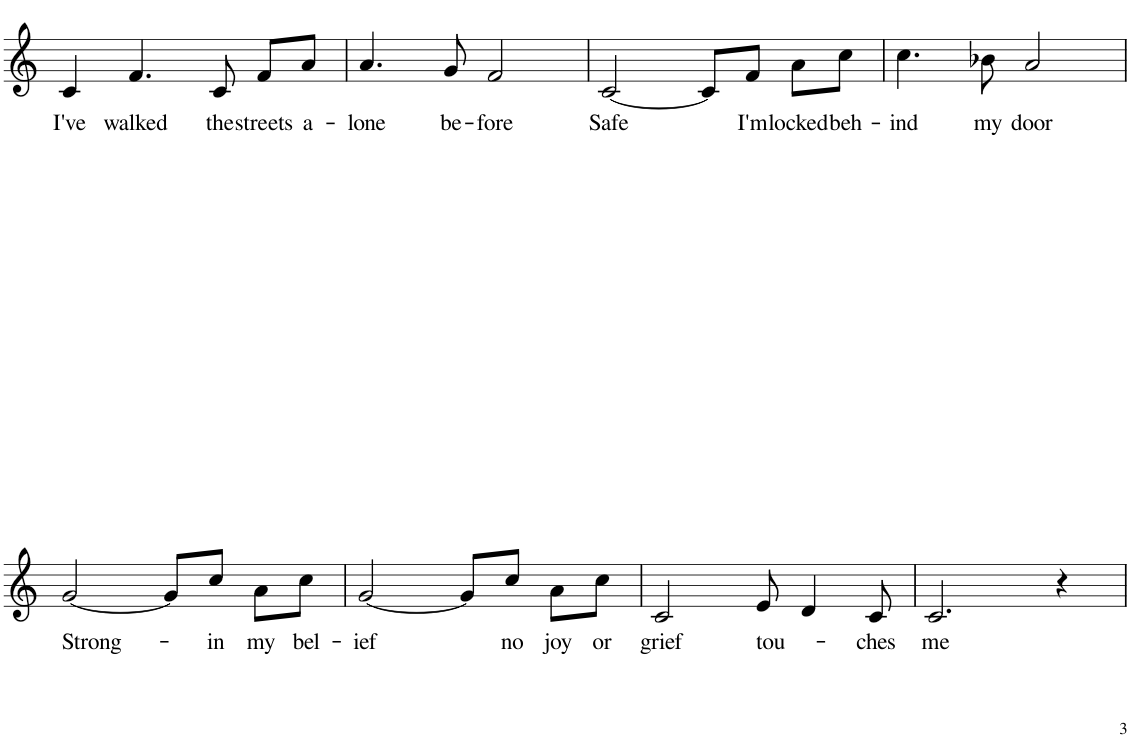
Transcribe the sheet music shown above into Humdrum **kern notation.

**kern	**text
*part1	*part1
*staff1	*staff1
*I"Piano	*
*I'Pno.	*
!!LO:PB:g=z
*clefG2	*
*k[]	*
*M4/4	*
=17	=17
!	!LO:LY:b
4c/	I've
!	!LO:LY:b
4.f/	walked
!	!LO:LY:b
8c/	the
!	!LO:LY:b
8f/L	streets
!	!LO:LY:b
8a/J	a-
=18	=18
!	!LO:LY:b
4.a/	-lone
!	!LO:LY:b
8g/	be-
!	!LO:LY:b
2f/	-fore
=19	=19
!	!LO:LY:b
[2c/	Safe
8c/L]	.
!	!LO:LY:b
8f/J	I'm
!	!LO:LY:b
8a\L	locked
!	!LO:LY:b
8cc\J	beh-
=20	=20
!	!LO:LY:b
4.cc\	-ind
!	!LO:LY:b
8b-X\	my
!	!LO:LY:b
2a/	door
!!LO:LB:g=z
=21	=21
!	!LO:LY:b
[2g/	Strong-
8g/L]	.
!	!LO:LY:b
8cc/J	in
!	!LO:LY:b
8a\L	my
!	!LO:LY:b
8cc\J	bel-
=22	=22
!	!LO:LY:b
[2g/	-ief
8g/L]	.
!	!LO:LY:b
8cc/J	no
!	!LO:LY:b
8a\L	joy
!	!LO:LY:b
8cc\J	or
=23	=23
!	!LO:LY:b
2c/	grief
!	!LO:LY:b
8e/	tou-
4d/	.
!	!LO:LY:b
8c/	ches
=24	=24
!	!LO:LY:b
2.c/	me
4r	.
=	=
*-	*-
